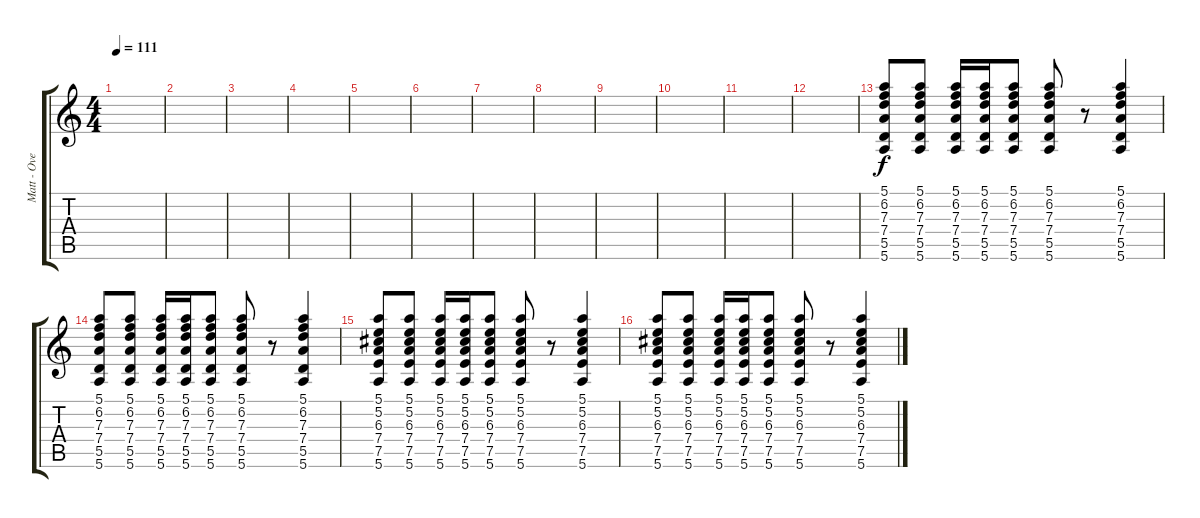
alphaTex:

\track ("Matt - Overdriven Guitar 2 (Theme)" "Matt - Ove") {instrument overdrivenguitar}
\staff {score tabs}
\tuning (E4 B3 G3 D3 A2 E2) {hide}
\ts (4 4)
\tempo 111
\clef g2
\ks c
|
|
|
|
|
|
|
|
|
|
|
|
(5.1 6.2 7.3 7.4 5.5 5.6).8 (5.1 6.2 7.3 7.4 5.5 5.6).8 (5.1 6.2 7.3 7.4 5.5 5.6).16 (5.1 6.2 7.3 7.4 5.5 5.6).16 (5.1 6.2 7.3 7.4 5.5 5.6).8 (5.1 6.2 7.3 7.4 5.5 5.6).8 r.8 (5.1 6.2 7.3 7.4 5.5 5.6).4 |
(5.1 6.2 7.3 7.4 5.5 5.6).8 (5.1 6.2 7.3 7.4 5.5 5.6).8 (5.1 6.2 7.3 7.4 5.5 5.6).16 (5.1 6.2 7.3 7.4 5.5 5.6).16 (5.1 6.2 7.3 7.4 5.5 5.6).8 (5.1 6.2 7.3 7.4 5.5 5.6).8 r.8 (5.1 6.2 7.3 7.4 5.5 5.6).4 |
(5.1 5.2 6.3 7.4 7.5 5.6).8 (5.1 5.2 6.3 7.4 7.5 5.6).8 (5.1 5.2 6.3 7.4 7.5 5.6).16 (5.1 5.2 6.3 7.4 7.5 5.6).16 (5.1 5.2 6.3 7.4 7.5 5.6).8 (5.1 5.2 6.3 7.4 7.5 5.6).8 r.8 (5.1 5.2 6.3 7.4 7.5 5.6).4 |
(5.1 5.2 6.3 7.4 7.5 5.6).8 (5.1 5.2 6.3 7.4 7.5 5.6).8 (5.1 5.2 6.3 7.4 7.5 5.6).16 (5.1 5.2 6.3 7.4 7.5 5.6).16 (5.1 5.2 6.3 7.4 7.5 5.6).8 (5.1 5.2 6.3 7.4 7.5 5.6).8 r.8 (5.1 5.2 6.3 7.4 7.5 5.6).4
